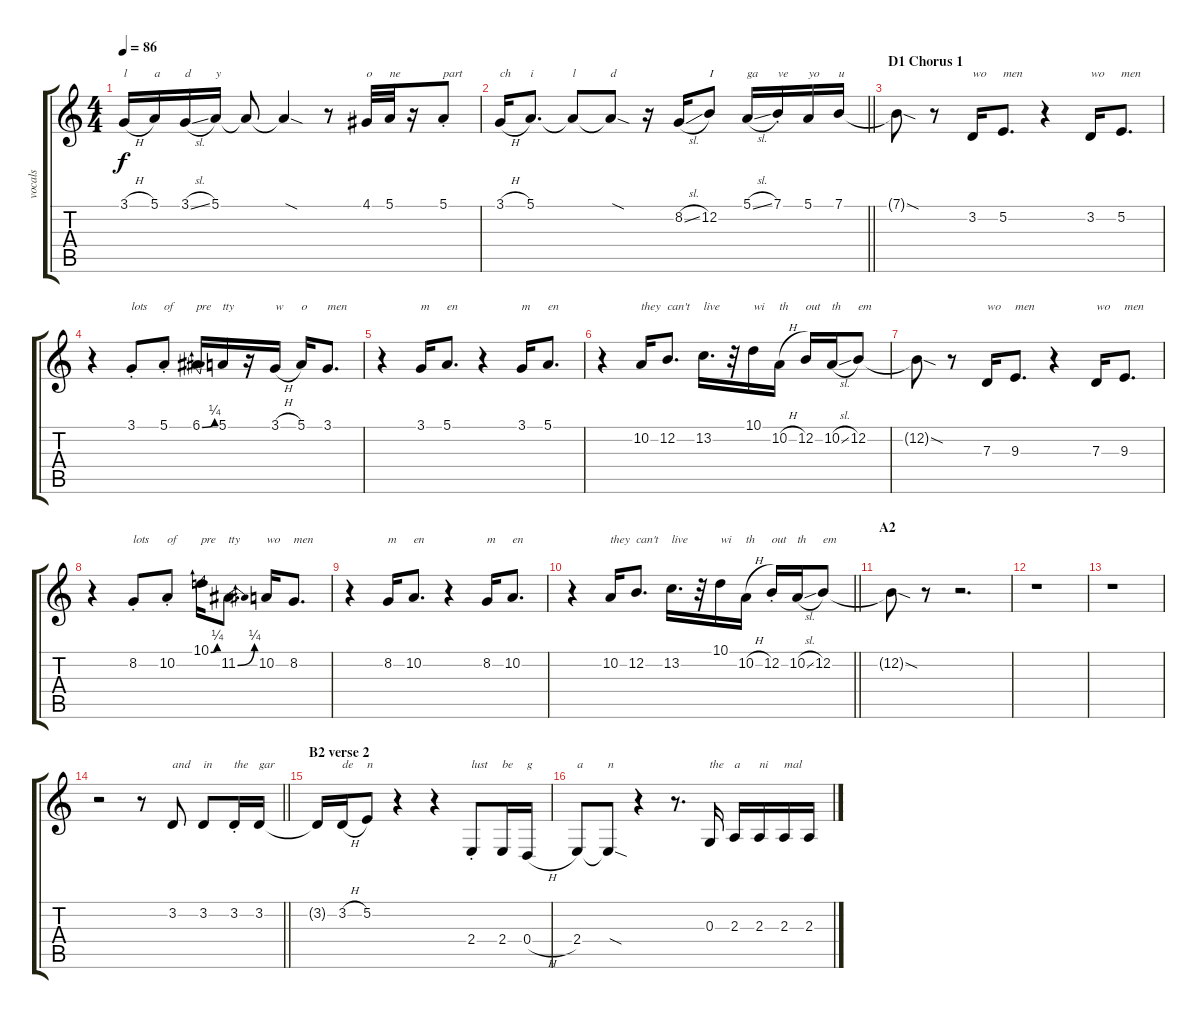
\track ("vocals" "vocals") {instrument lead2sawtooth}
\staff {score tabs}
\tuning (E4 B3 G3 D3 A2 E2) {hide}
\ts (4 4)
\tempo 86
\clef g2
\ks c
3.1{h}.16{txt "l" dy f} 5.1.16{txt "a"} 3.1{sl}.16{txt "d"} 5.1.16{txt "y"} 5.1{t}.8 5.1{sod t}.4 r.8 4.1.32{txt "o"} 5.1.32{txt "ne"} r.16 5.1{st}.8{txt "part"} |
\barLineRight lightlight
3.1{h}.16{txt "ch"} 5.1.8{d txt "i"} 5.1{t}.8{txt "l"} 5.1{sod t}.8{txt "d"} r.16 8.2{sl}.16 12.2.8{txt "I"} 5.1{sl}.16{txt "ga"} 7.1{st}.16{txt "ve"} 5.1.16{txt "yo"} 7.1.16{txt "u"} |
\section ("" "D1 Chorus 1")
7.1{sod t}.8 r.8 3.2.16{txt "wo"} 5.2.8{d txt "men"} r.4 3.2.16{txt "wo"} 5.2.8{d txt "men"} |
r.4 3.1{st}.8{txt "lots"} 5.1{st}.8{txt "of"} 6.1{be (bend 0 0 60 1)}.16{txt "pre"} 5.1.16{txt "tty"} r.16 3.1{h}.16{txt "w"} 5.1.16{txt "o"} 3.1.8{d txt "men"} |
r.4 3.1.16{txt "m"} 5.1.8{d txt "en"} r.4 3.1.16{txt "m"} 5.1.8{d txt "en"} |
r.4 10.2.16{txt "they"} 12.2.8{d txt "can't"} 13.2.16{d txt "live"} r.32 10.1.16{txt "wi"} 10.2{h}.16{txt "th"} 12.2.16{txt "out"} 10.2{sl}.16{txt "th"} 12.2.8{txt "em"} |
12.2{sod t}.8 r.8 7.3.16{txt "wo"} 9.3.8{d txt "men"} r.4 7.3.16{txt "wo"} 9.3.8{d txt "men"} |
r.4 8.2{st}.8{txt "lots"} 10.2{st}.8{txt "of"} 10.1{be (bend 0 0 60 1)}.16{txt "pre"} 11.2{be (bend 0 0 60 1)}.8{d txt "tty"} 10.2.16{txt "wo"} 8.2.8{d txt "men"} |
r.4 8.2.16{txt "m"} 10.2.8{d txt "en"} r.4 8.2.16{txt "m"} 10.2.8{d txt "en"} |
\barLineRight lightlight
r.4 10.2.16{txt "they"} 12.2.8{d txt "can't"} 13.2.16{d txt "live"} r.32 10.1.16{txt "wi"} 10.2{h}.16{txt "th"} 12.2{st}.16{txt "out"} 10.2{sl}.16{txt "th"} 12.2.8{txt "em"} |
\section ("" "A2")
12.2{sod t}.8 r.8 r.2{d} |
r.1 |
r.1 |
\barLineRight lightlight
r.2 r.8 3.2.8{txt "and"} 3.2.8{txt "in"} 3.2{st}.16{txt "the"} 3.2.16{txt "gar"} |
\section ("" "B2 verse 2")
3.2{t}.16 3.2{h}.16{txt "de"} 5.2.8{txt "n"} r.4 r.4 2.4{st}.8{txt "lust"} 2.4.16{txt "be"} 0.4{h}.16{txt "g"} |
2.4.8{txt "a"} 2.4{sod t}.8{txt "n"} r.4 r.8{d} 0.3.16{txt "the"} 2.3.16{txt "a"} 2.3.16{txt "ni"} 2.3.16{txt "mal"} 2.3.16
